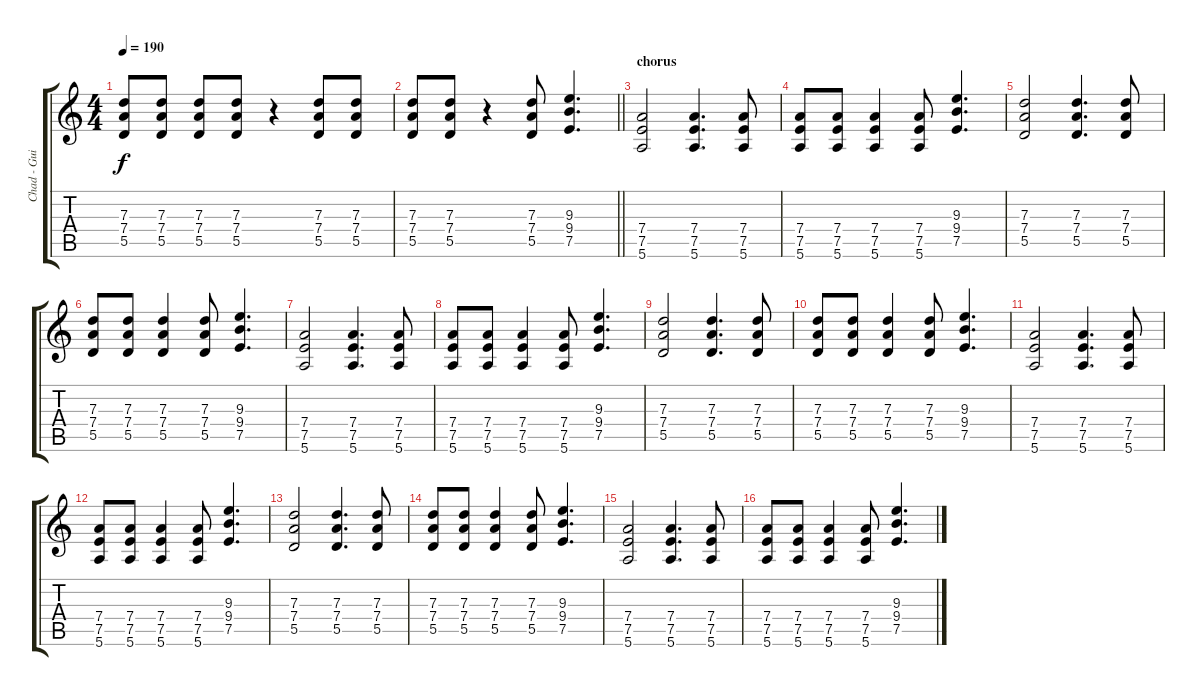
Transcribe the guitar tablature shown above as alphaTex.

\track ("Chad - Guitar" "Chad - Gui") {instrument distortionguitar}
\staff {score tabs}
\tuning (E4 B3 G3 D3 A2 E2) {hide}
\ts (4 4)
\tempo 190
\clef g2
\ks c
(7.3 7.4 5.5).8{dy f} (7.3 7.4 5.5).8 (7.3 7.4 5.5).8 (7.3 7.4 5.5).8 r.4 (7.3 7.4 5.5).8 (7.3 7.4 5.5).8 |
\barLineRight lightlight
(7.3 7.4 5.5).8 (7.3 7.4 5.5).8 r.4 (7.3 7.4 5.5).8 (9.3 9.4 7.5).4{d} |
\section ("" "chorus")
(7.4 7.5 5.6).2 (7.4 7.5 5.6).4{d} (7.4 7.5 5.6).8 |
(7.4 7.5 5.6).8 (7.4 7.5 5.6).8 (7.4 7.5 5.6).4 (7.4 7.5 5.6).8 (9.3 9.4 7.5).4{d} |
(7.3 7.4 5.5).2 (7.3 7.4 5.5).4{d} (7.3 7.4 5.5).8 |
(7.3 7.4 5.5).8 (7.3 7.4 5.5).8 (7.3 7.4 5.5).4 (7.3 7.4 5.5).8 (9.3 9.4 7.5).4{d} |
(7.4 7.5 5.6).2 (7.4 7.5 5.6).4{d} (7.4 7.5 5.6).8 |
(7.4 7.5 5.6).8 (7.4 7.5 5.6).8 (7.4 7.5 5.6).4 (7.4 7.5 5.6).8 (9.3 9.4 7.5).4{d} |
(7.3 7.4 5.5).2 (7.3 7.4 5.5).4{d} (7.3 7.4 5.5).8 |
(7.3 7.4 5.5).8 (7.3 7.4 5.5).8 (7.3 7.4 5.5).4 (7.3 7.4 5.5).8 (9.3 9.4 7.5).4{d} |
(7.4 7.5 5.6).2 (7.4 7.5 5.6).4{d} (7.4 7.5 5.6).8 |
(7.4 7.5 5.6).8 (7.4 7.5 5.6).8 (7.4 7.5 5.6).4 (7.4 7.5 5.6).8 (9.3 9.4 7.5).4{d} |
(7.3 7.4 5.5).2 (7.3 7.4 5.5).4{d} (7.3 7.4 5.5).8 |
(7.3 7.4 5.5).8 (7.3 7.4 5.5).8 (7.3 7.4 5.5).4 (7.3 7.4 5.5).8 (9.3 9.4 7.5).4{d} |
(7.4 7.5 5.6).2 (7.4 7.5 5.6).4{d} (7.4 7.5 5.6).8 |
(7.4 7.5 5.6).8 (7.4 7.5 5.6).8 (7.4 7.5 5.6).4 (7.4 7.5 5.6).8 (9.3 9.4 7.5).4{d}
